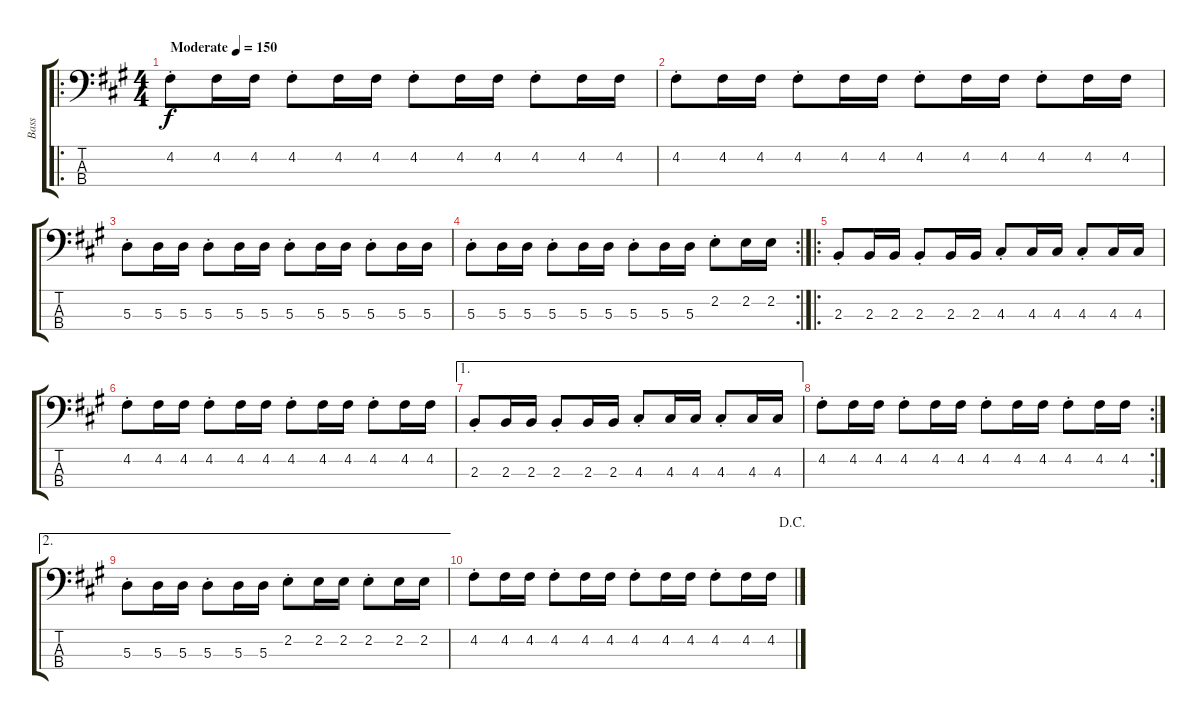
\track ("Bass" "Bass") {instrument electricbassfinger}
\staff {score tabs}
\tuning (G2 D2 A1 E1) {hide}
\ro
\ts (4 4)
\tempo (150 "Moderate")
\clef f4
\ks f#minor
4.2{st}.8{dy f instrument electricbassfinger} 4.2.16 4.2.16 4.2{st}.8 4.2.16 4.2.16 4.2{st}.8 4.2.16 4.2.16 4.2{st}.8 4.2.16 4.2.16 |
4.2{st}.8 4.2.16 4.2.16 4.2{st}.8 4.2.16 4.2.16 4.2{st}.8 4.2.16 4.2.16 4.2{st}.8 4.2.16 4.2.16 |
5.3{st}.8 5.3.16 5.3.16 5.3{st}.8 5.3.16 5.3.16 5.3{st}.8 5.3.16 5.3.16 5.3{st}.8 5.3.16 5.3.16 |
\rc 2
5.3{st}.8 5.3.16 5.3.16 5.3{st}.8 5.3.16 5.3.16 5.3{st}.8 5.3.16 5.3.16 2.2{st}.8 2.2.16 2.2.16 |
\ro
2.3{st}.8 2.3.16 2.3.16 2.3{st}.8 2.3.16 2.3.16 4.3{st}.8 4.3.16 4.3.16 4.3{st}.8 4.3.16 4.3.16 |
4.2{st}.8 4.2.16 4.2.16 4.2{st}.8 4.2.16 4.2.16 4.2{st}.8 4.2.16 4.2.16 4.2{st}.8 4.2.16 4.2.16 |
\ae 1
2.3{st}.8 2.3.16 2.3.16 2.3{st}.8 2.3.16 2.3.16 4.3{st}.8 4.3.16 4.3.16 4.3{st}.8 4.3.16 4.3.16 |
\rc 2
4.2{st}.8 4.2.16 4.2.16 4.2{st}.8 4.2.16 4.2.16 4.2{st}.8 4.2.16 4.2.16 4.2{st}.8 4.2.16 4.2.16 |
\ae 2
5.3{st}.8 5.3.16 5.3.16 5.3{st}.8 5.3.16 5.3.16 2.2{st}.8 2.2.16 2.2.16 2.2{st}.8 2.2.16 2.2.16 |
\jump dacapo
4.2{st}.8 4.2.16 4.2.16 4.2{st}.8 4.2.16 4.2.16 4.2{st}.8 4.2.16 4.2.16 4.2{st}.8 4.2.16 4.2.16
